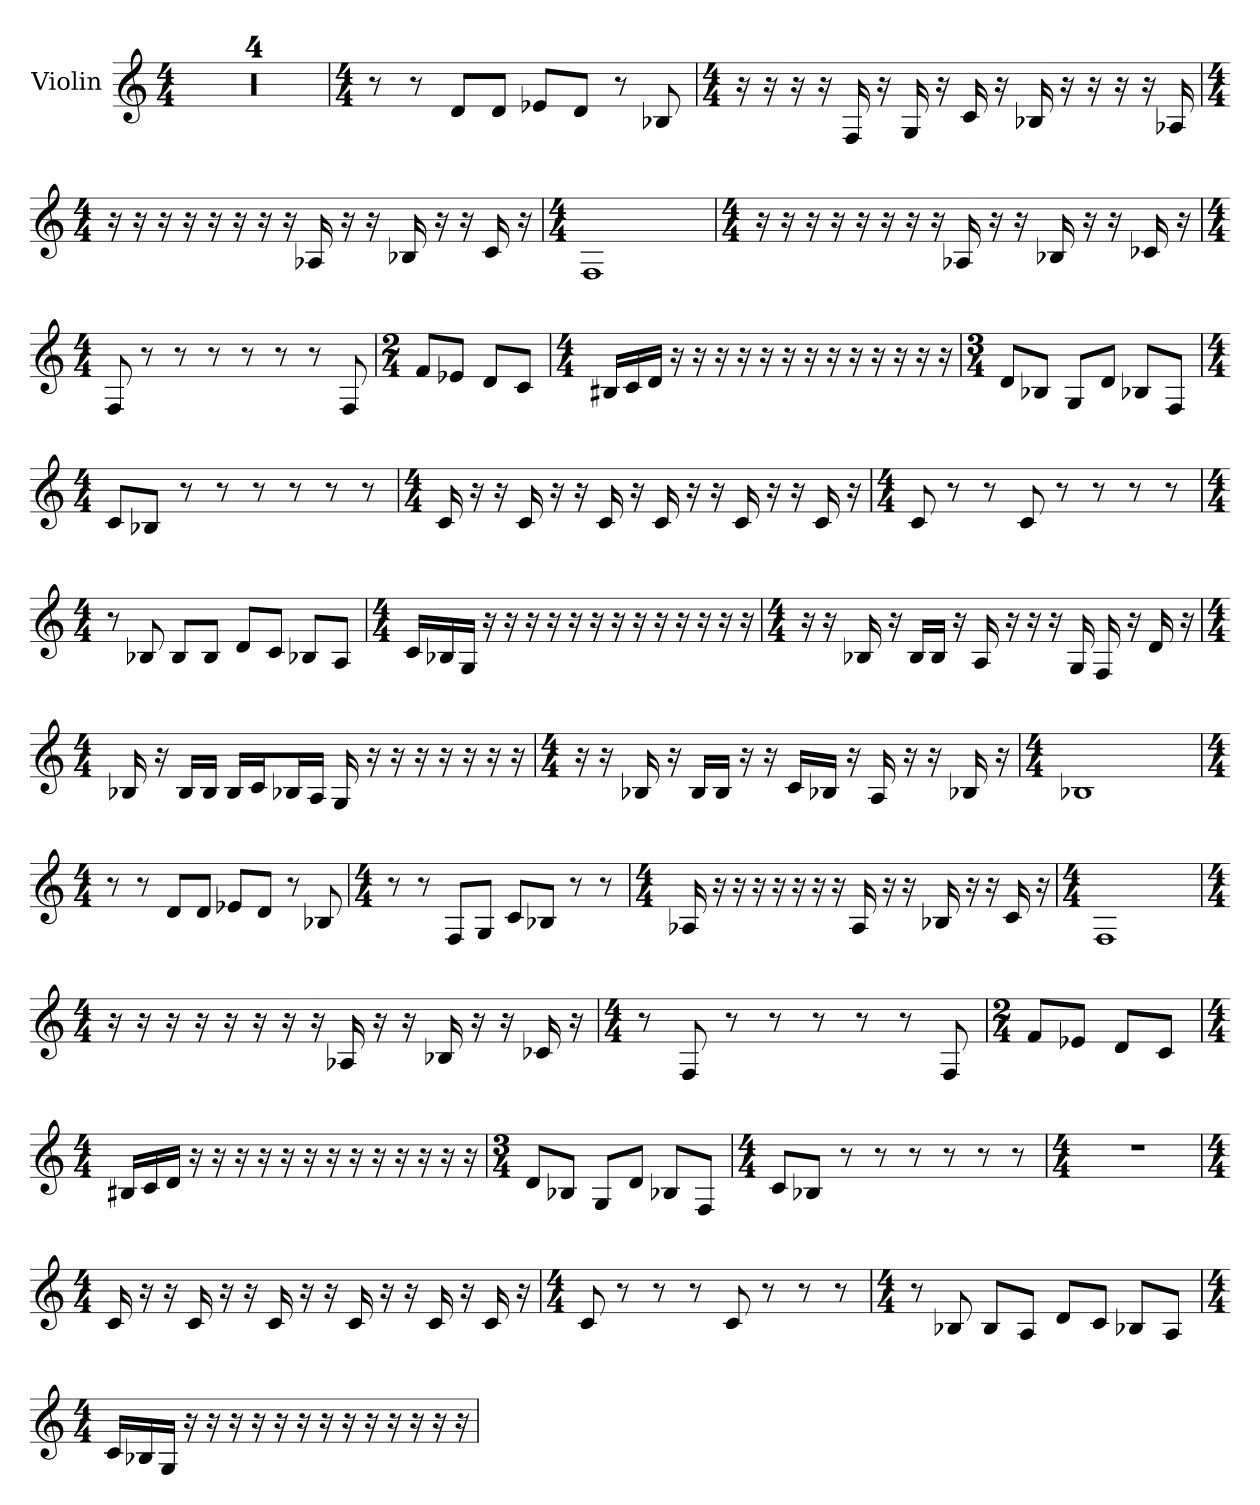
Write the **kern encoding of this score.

**kern
*part1
*staff1
*I"Violin
*I'Vln
*M4/4
=
1r
=
*M4/4
1r
=
*M4/4
1r
=
1r
=
*M4/4
8r
8r
8dL
8dJ
8e-XL
8dJ
8r
8B-X
=
*M4/4
16r
16r
16r
16r
16F
16r
16G
16r
16c
16r
16B-X
16r
16r
16r
16r
16A-X
=
*M4/4
16r
16r
16r
16r
16r
16r
16r
16r
16A-X
16r
16r
16B-X
16r
16r
16c
16r
=
*M4/4
1F
=
*M4/4
16r
16r
16r
16r
16r
16r
16r
16r
16A-X
16r
16r
16B-X
16r
16r
16c-X
16r
=
*M4/4
8F
8r
8r
8r
8r
8r
8r
8F
=
*M2/4
8fL
8e-XJ
8dL
8cJ
=
*M4/4
16B#XLL
16c
16dJJ
16r
16r
16r
16r
16r
16r
16r
16r
16r
16r
16r
16r
16r
=
*M3/4
8dL
8B-XJ
8GL
8dJ
8B-XL
8FJ
=
*M4/4
8cL
8B-XJ
8r
8r
8r
8r
8r
8r
=
*M4/4
16c
16r
16r
16c
16r
16r
16c
16r
16c
16r
16r
16c
16r
16r
16c
16r
=
*M4/4
8c
8r
8r
8c
8r
8r
8r
8r
=
*M4/4
8r
8B-X
8B-L
8B-J
8dL
8cJ
8B-XL
8AJ
=
*M4/4
16cLL
16B-X
16GJJ
16r
16r
16r
16r
16r
16r
16r
16r
16r
16r
16r
16r
16r
=
*M4/4
16r
16r
16B-X
16r
16B-LL
16B-JJ
16r
16A
16r
16r
16r
16G
16F
16r
16d
16r
=
*M4/4
16B-X
16r
16B-LL
16B-JJ
16B-LL
16cJ
16B-XL
16AJJ
16G
16r
16r
16r
16r
16r
16r
16r
=
*M4/4
16r
16r
16B-X
16r
16B-LL
16B-JJ
16r
16r
16cLL
16B-XJJ
16r
16A
16r
16r
16B-X
16r
=
*M4/4
1B-X
=
*M4/4
8r
8r
8dL
8dJ
8e-XL
8dJ
8r
8B-X
=
*M4/4
8r
8r
8FL
8GJ
8cL
8B-XJ
8r
8r
=
*M4/4
16A-X
16r
16r
16r
16r
16r
16r
16r
16A-
16r
16r
16B-X
16r
16r
16c
16r
=
*M4/4
1F
=
*M4/4
16r
16r
16r
16r
16r
16r
16r
16r
16A-X
16r
16r
16B-X
16r
16r
16c-X
16r
=
*M4/4
8r
8F
8r
8r
8r
8r
8r
8F
=
*M2/4
8fL
8e-XJ
8dL
8cJ
=
*M4/4
16B#XLL
16c
16dJJ
16r
16r
16r
16r
16r
16r
16r
16r
16r
16r
16r
16r
16r
=
*M3/4
8dL
8B-XJ
8GL
8dJ
8B-XL
8FJ
=
*M4/4
8cL
8B-XJ
8r
8r
8r
8r
8r
8r
=
*M4/4
1r
=
*M4/4
16c
16r
16r
16c
16r
16r
16c
16r
16r
16c
16r
16r
16c
16r
16c
16r
=
*M4/4
8c
8r
8r
8r
8c
8r
8r
8r
=
*M4/4
8r
8B-X
8B-L
8AJ
8dL
8cJ
8B-XL
8AJ
=
*M4/4
16cLL
16B-X
16GJJ
16r
16r
16r
16r
16r
16r
16r
16r
16r
16r
16r
16r
16r
=
*-
